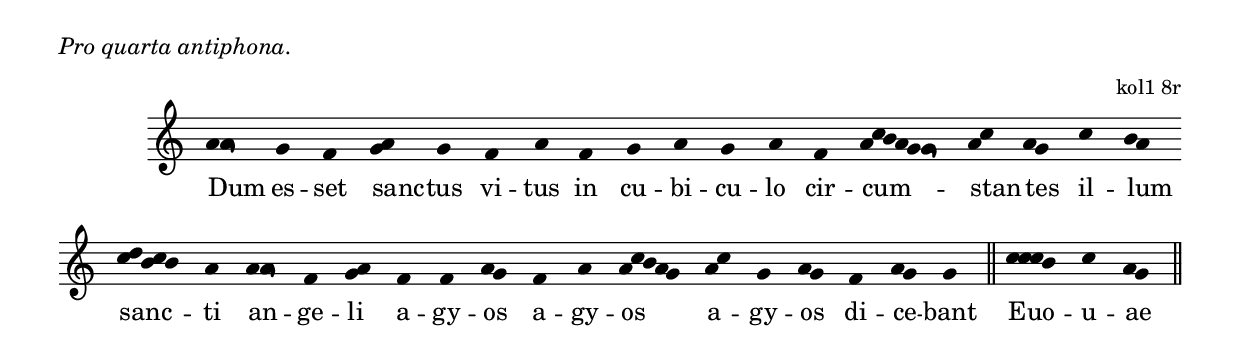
\version "2.19.32"

\include "../lib/synopsis.ily"

\markup\italic{
  Pro quarta antiphona.
}

\score {
  \transpose c c' {
    \plainchant
    \melisma { a \strophicus a } \bar "" g f \bar "" \melisma { g a } g \bar "" f a \bar "" f \bar "" g a g a \bar "" f \melisma { a c' b a g \strophicus g } \melisma { a c' } \melisma { a g } \bar "" c' \bar "" \melisma { b a } \bar "" \melisma { c' d' b c' b } a \bar "" \melisma { a \strophicus a } f \melisma { g a } \bar "" f f \melisma { a g } \bar "" f a \melisma { a c' b a g } \bar "" \melisma { a c' } g \melisma { a g } \bar "" f \melisma { a g } g \bar "||" \melisma { c' c' c' b } c' \melisma { a g } \bar "||"
  }
  \addlyrics {
    Dum es -- set sanc -- tus vi -- tus in cu -- bi -- cu -- lo cir -- cum -- stan -- tes il --  lum sanc -- ti an -- ge -- li a -- gy -- os a -- gy -- os a -- gy -- os di -- ce -- bant Euo -- u -- ae
  }
  \header {
    fontes = "kol1 8r"
  }
}
